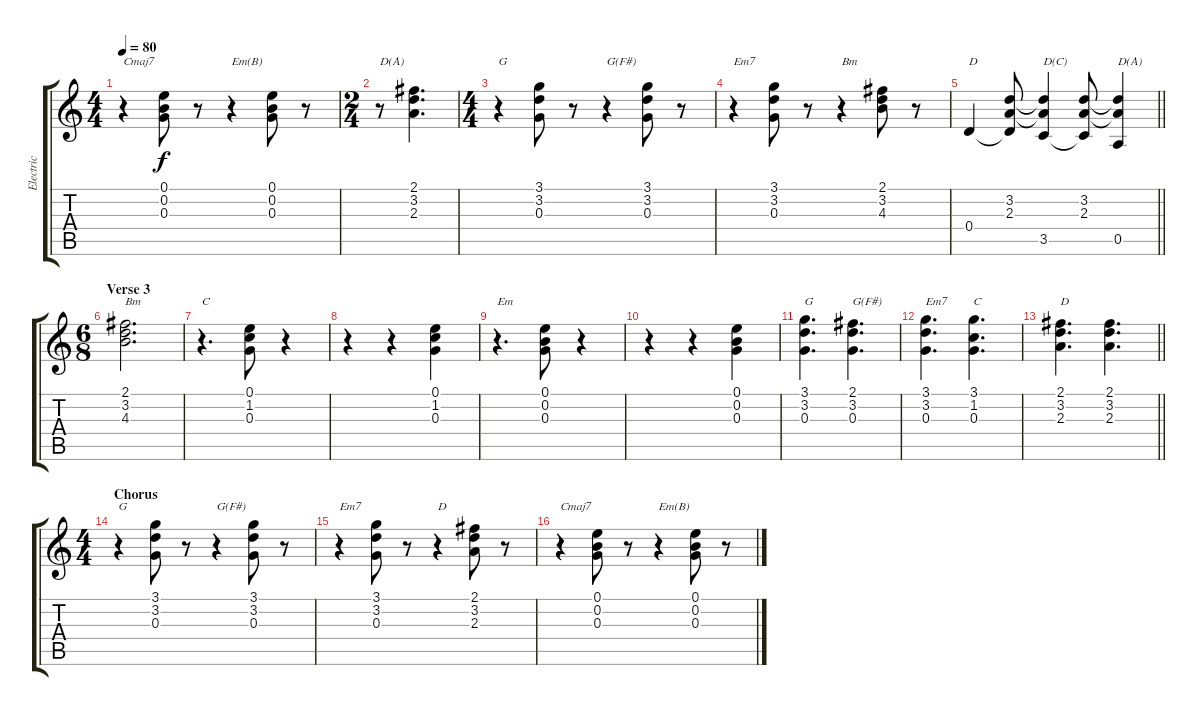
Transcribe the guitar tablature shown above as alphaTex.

\track ("Electric" "Electric") {instrument overdrivenguitar}
\staff {score tabs}
\tuning (E4 B3 G3 D3 A2 E2) {hide}
\ts (4 4)
\tempo 80
\clef g2
\ks c
r.4{txt "Cmaj7" dy f} (0.1 0.2 0.3).8 r.8 r.4{txt "Em(B)"} (0.1 0.2 0.3).8 r.8 |
\ts (2 4)
r.8{txt "D(A)"} (2.1 3.2 2.3).4{d} |
\ts (4 4)
r.4{txt "G"} (3.1 3.2 0.3).8 r.8 r.4{txt "G(F#)"} (3.1 3.2 0.3).8 r.8 |
r.4{txt "Em7"} (3.1 3.2 0.3).8 r.8 r.4{txt "Bm"} (2.1 3.2 4.3).8 r.8 |
\barLineRight lightlight
0.4.4{txt "D"} (3.2 2.3 0.4{t}).8 (3.2{t} 2.3{t} 3.5).4{txt "D(C)"} (3.2 2.3 3.5{t}).8 (3.2{t} 2.3{t} 0.5).4{txt "D(A)"} |
\ts (6 8)
\section ("" "Verse 3")
(2.1 3.2 4.3).2{d txt "Bm"} |
r.4{d txt "C"} (0.1 1.2 0.3).8 r.4 |
r.4 r.4 (0.1 1.2 0.3).4 |
r.4{d txt "Em"} (0.1 0.2 0.3).8 r.4 |
r.4 r.4 (0.1 0.2 0.3).4 |
(3.1 3.2 0.3).4{d txt "G"} (2.1 3.2 0.3).4{d txt "G(F#)"} |
(3.1 3.2 0.3).4{d txt "Em7"} (3.1 1.2 0.3).4{d txt "C"} |
\barLineRight lightlight
(2.1 3.2 2.3).4{d txt "D"} (2.1 3.2 2.3).4{d} |
\ts (4 4)
\section ("" "Chorus")
r.4{txt "G"} (3.1 3.2 0.3).8 r.8 r.4{txt "G(F#)"} (3.1 3.2 0.3).8 r.8 |
r.4{txt "Em7"} (3.1 3.2 0.3).8 r.8 r.4{txt "D"} (2.1 3.2 2.3).8 r.8 |
r.4{txt "Cmaj7"} (0.1 0.2 0.3).8 r.8 r.4{txt "Em(B)"} (0.1 0.2 0.3).8 r.8
